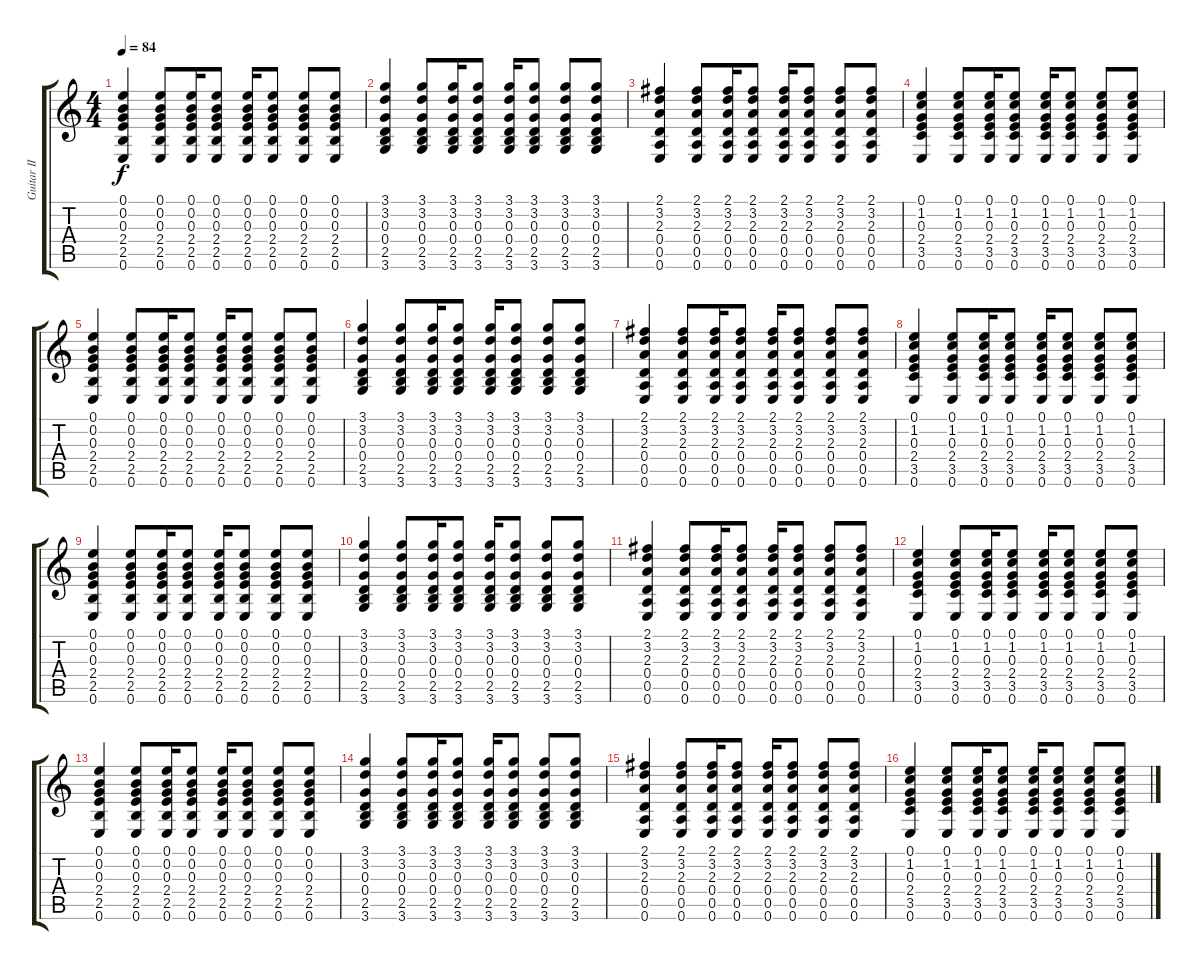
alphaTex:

\track ("Guitar II (Maxime)" "Guitar II ") {instrument acousticguitarsteel}
\staff {score tabs}
\tuning (E4 B3 G3 D3 A2 E2) {hide}
\ts (4 4)
\tempo 84
\clef g2
\ks c
(0.1 0.2 0.3 2.4 2.5 0.6).4{dy f} (0.1 0.2 0.3 2.4 2.5 0.6).8 (0.1 0.2 0.3 2.4 2.5 0.6).16 (0.1 0.2 0.3 2.4 2.5 0.6).8 (0.1 0.2 0.3 2.4 2.5 0.6).16 (0.1 0.2 0.3 2.4 2.5 0.6).8 (0.1 0.2 0.3 2.4 2.5 0.6).8 (0.1 0.2 0.3 2.4 2.5 0.6).8 |
(3.1 3.2 0.3 0.4 2.5 3.6).4 (3.1 3.2 0.3 0.4 2.5 3.6).8 (3.1 3.2 0.3 0.4 2.5 3.6).16 (3.1 3.2 0.3 0.4 2.5 3.6).8 (3.1 3.2 0.3 0.4 2.5 3.6).16 (3.1 3.2 0.3 0.4 2.5 3.6).8 (3.1 3.2 0.3 0.4 2.5 3.6).8 (3.1 3.2 0.3 0.4 2.5 3.6).8 |
(2.1 3.2 2.3 0.4 0.5 0.6).4 (2.1 3.2 2.3 0.4 0.5 0.6).8 (2.1 3.2 2.3 0.4 0.5 0.6).16 (2.1 3.2 2.3 0.4 0.5 0.6).8 (2.1 3.2 2.3 0.4 0.5 0.6).16 (2.1 3.2 2.3 0.4 0.5 0.6).8 (2.1 3.2 2.3 0.4 0.5 0.6).8 (2.1 3.2 2.3 0.4 0.5 0.6).8 |
(0.1 1.2 0.3 2.4 3.5 0.6).4 (0.1 1.2 0.3 2.4 3.5 0.6).8 (0.1 1.2 0.3 2.4 3.5 0.6).16 (0.1 1.2 0.3 2.4 3.5 0.6).8 (0.1 1.2 0.3 2.4 3.5 0.6).16 (0.1 1.2 0.3 2.4 3.5 0.6).8 (0.1 1.2 0.3 2.4 3.5 0.6).8 (0.1 1.2 0.3 2.4 3.5 0.6).8 |
(0.1 0.2 0.3 2.4 2.5 0.6).4 (0.1 0.2 0.3 2.4 2.5 0.6).8 (0.1 0.2 0.3 2.4 2.5 0.6).16 (0.1 0.2 0.3 2.4 2.5 0.6).8 (0.1 0.2 0.3 2.4 2.5 0.6).16 (0.1 0.2 0.3 2.4 2.5 0.6).8 (0.1 0.2 0.3 2.4 2.5 0.6).8 (0.1 0.2 0.3 2.4 2.5 0.6).8 |
(3.1 3.2 0.3 0.4 2.5 3.6).4 (3.1 3.2 0.3 0.4 2.5 3.6).8 (3.1 3.2 0.3 0.4 2.5 3.6).16 (3.1 3.2 0.3 0.4 2.5 3.6).8 (3.1 3.2 0.3 0.4 2.5 3.6).16 (3.1 3.2 0.3 0.4 2.5 3.6).8 (3.1 3.2 0.3 0.4 2.5 3.6).8 (3.1 3.2 0.3 0.4 2.5 3.6).8 |
(2.1 3.2 2.3 0.4 0.5 0.6).4 (2.1 3.2 2.3 0.4 0.5 0.6).8 (2.1 3.2 2.3 0.4 0.5 0.6).16 (2.1 3.2 2.3 0.4 0.5 0.6).8 (2.1 3.2 2.3 0.4 0.5 0.6).16 (2.1 3.2 2.3 0.4 0.5 0.6).8 (2.1 3.2 2.3 0.4 0.5 0.6).8 (2.1 3.2 2.3 0.4 0.5 0.6).8 |
(0.1 1.2 0.3 2.4 3.5 0.6).4 (0.1 1.2 0.3 2.4 3.5 0.6).8 (0.1 1.2 0.3 2.4 3.5 0.6).16 (0.1 1.2 0.3 2.4 3.5 0.6).8 (0.1 1.2 0.3 2.4 3.5 0.6).16 (0.1 1.2 0.3 2.4 3.5 0.6).8 (0.1 1.2 0.3 2.4 3.5 0.6).8 (0.1 1.2 0.3 2.4 3.5 0.6).8 |
(0.1 0.2 0.3 2.4 2.5 0.6).4 (0.1 0.2 0.3 2.4 2.5 0.6).8 (0.1 0.2 0.3 2.4 2.5 0.6).16 (0.1 0.2 0.3 2.4 2.5 0.6).8 (0.1 0.2 0.3 2.4 2.5 0.6).16 (0.1 0.2 0.3 2.4 2.5 0.6).8 (0.1 0.2 0.3 2.4 2.5 0.6).8 (0.1 0.2 0.3 2.4 2.5 0.6).8 |
(3.1 3.2 0.3 0.4 2.5 3.6).4 (3.1 3.2 0.3 0.4 2.5 3.6).8 (3.1 3.2 0.3 0.4 2.5 3.6).16 (3.1 3.2 0.3 0.4 2.5 3.6).8 (3.1 3.2 0.3 0.4 2.5 3.6).16 (3.1 3.2 0.3 0.4 2.5 3.6).8 (3.1 3.2 0.3 0.4 2.5 3.6).8 (3.1 3.2 0.3 0.4 2.5 3.6).8 |
(2.1 3.2 2.3 0.4 0.5 0.6).4 (2.1 3.2 2.3 0.4 0.5 0.6).8 (2.1 3.2 2.3 0.4 0.5 0.6).16 (2.1 3.2 2.3 0.4 0.5 0.6).8 (2.1 3.2 2.3 0.4 0.5 0.6).16 (2.1 3.2 2.3 0.4 0.5 0.6).8 (2.1 3.2 2.3 0.4 0.5 0.6).8 (2.1 3.2 2.3 0.4 0.5 0.6).8 |
(0.1 1.2 0.3 2.4 3.5 0.6).4 (0.1 1.2 0.3 2.4 3.5 0.6).8 (0.1 1.2 0.3 2.4 3.5 0.6).16 (0.1 1.2 0.3 2.4 3.5 0.6).8 (0.1 1.2 0.3 2.4 3.5 0.6).16 (0.1 1.2 0.3 2.4 3.5 0.6).8 (0.1 1.2 0.3 2.4 3.5 0.6).8 (0.1 1.2 0.3 2.4 3.5 0.6).8 |
(0.1 0.2 0.3 2.4 2.5 0.6).4 (0.1 0.2 0.3 2.4 2.5 0.6).8 (0.1 0.2 0.3 2.4 2.5 0.6).16 (0.1 0.2 0.3 2.4 2.5 0.6).8 (0.1 0.2 0.3 2.4 2.5 0.6).16 (0.1 0.2 0.3 2.4 2.5 0.6).8 (0.1 0.2 0.3 2.4 2.5 0.6).8 (0.1 0.2 0.3 2.4 2.5 0.6).8 |
(3.1 3.2 0.3 0.4 2.5 3.6).4 (3.1 3.2 0.3 0.4 2.5 3.6).8 (3.1 3.2 0.3 0.4 2.5 3.6).16 (3.1 3.2 0.3 0.4 2.5 3.6).8 (3.1 3.2 0.3 0.4 2.5 3.6).16 (3.1 3.2 0.3 0.4 2.5 3.6).8 (3.1 3.2 0.3 0.4 2.5 3.6).8 (3.1 3.2 0.3 0.4 2.5 3.6).8 |
(2.1 3.2 2.3 0.4 0.5 0.6).4 (2.1 3.2 2.3 0.4 0.5 0.6).8 (2.1 3.2 2.3 0.4 0.5 0.6).16 (2.1 3.2 2.3 0.4 0.5 0.6).8 (2.1 3.2 2.3 0.4 0.5 0.6).16 (2.1 3.2 2.3 0.4 0.5 0.6).8 (2.1 3.2 2.3 0.4 0.5 0.6).8 (2.1 3.2 2.3 0.4 0.5 0.6).8 |
(0.1 1.2 0.3 2.4 3.5 0.6).4 (0.1 1.2 0.3 2.4 3.5 0.6).8 (0.1 1.2 0.3 2.4 3.5 0.6).16 (0.1 1.2 0.3 2.4 3.5 0.6).8 (0.1 1.2 0.3 2.4 3.5 0.6).16 (0.1 1.2 0.3 2.4 3.5 0.6).8 (0.1 1.2 0.3 2.4 3.5 0.6).8 (0.1 1.2 0.3 2.4 3.5 0.6).8
